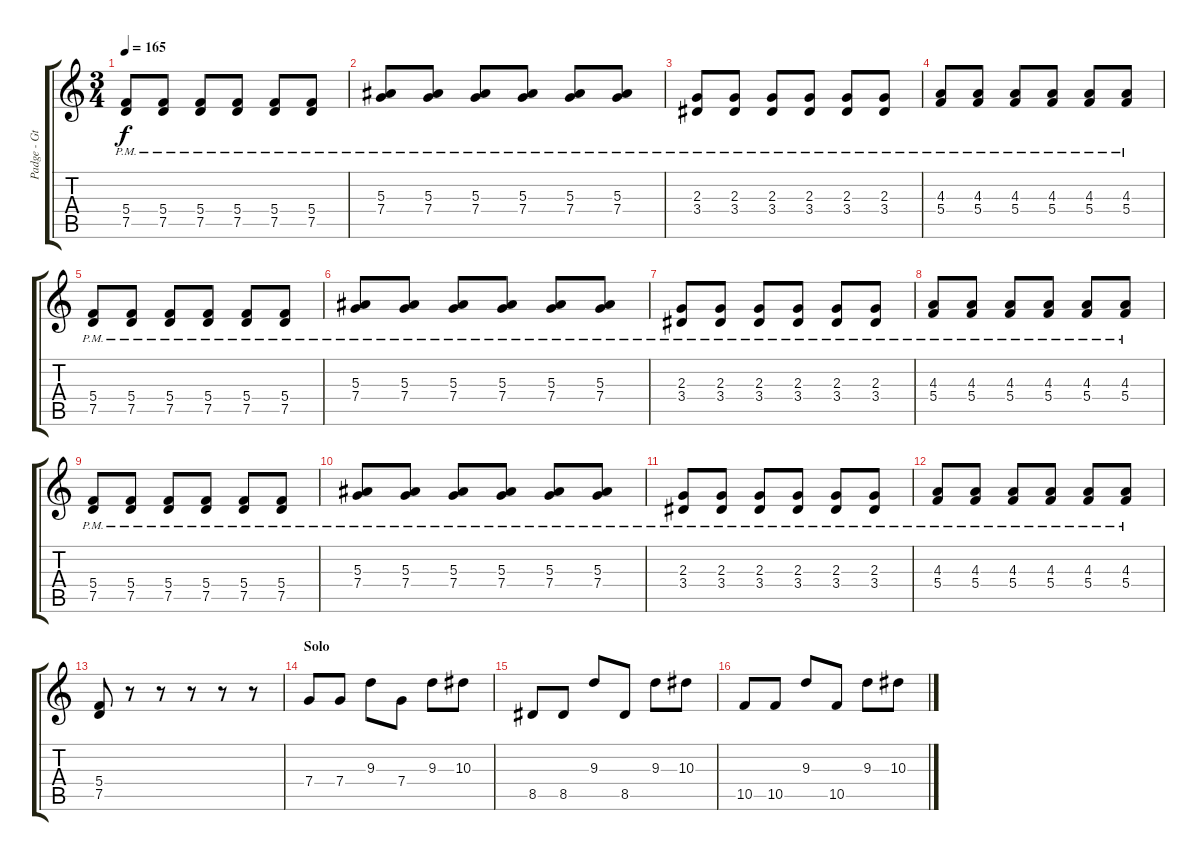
\track ("Padge - Gtr. 2" "Padge - Gt") {instrument distortionguitar}
\staff {score tabs}
\tuning (D4 A3 F3 C3 G2 C2) {hide}
\ts (3 4)
\tempo 165
\clef g2
\ks c
(5.4 7.5{pm}).8{dy f} (5.4{pm} 7.5{pm}).8 (5.4{pm} 7.5{pm}).8 (5.4{pm} 7.5{pm}).8 (5.4{pm} 7.5{pm}).8 (5.4{pm} 7.5{pm}).8 |
(5.3{pm} 7.4{pm}).8 (5.3{pm} 7.4{pm}).8 (5.3{pm} 7.4{pm}).8 (5.3{pm} 7.4{pm}).8 (5.3{pm} 7.4{pm}).8 (5.3{pm} 7.4{pm}).8 |
(2.3{pm} 3.4{pm}).8 (2.3{pm} 3.4{pm}).8 (2.3{pm} 3.4{pm}).8 (2.3{pm} 3.4{pm}).8 (2.3{pm} 3.4{pm}).8 (2.3{pm} 3.4{pm}).8 |
(4.3{pm} 5.4{pm}).8 (4.3{pm} 5.4{pm}).8 (4.3{pm} 5.4{pm}).8 (4.3{pm} 5.4{pm}).8 (4.3{pm} 5.4{pm}).8 (4.3{pm} 5.4{pm}).8 |
(5.4 7.5{pm}).8 (5.4{pm} 7.5{pm}).8 (5.4{pm} 7.5{pm}).8 (5.4{pm} 7.5{pm}).8 (5.4{pm} 7.5{pm}).8 (5.4{pm} 7.5{pm}).8 |
(5.3{pm} 7.4{pm}).8 (5.3{pm} 7.4{pm}).8 (5.3{pm} 7.4{pm}).8 (5.3{pm} 7.4{pm}).8 (5.3{pm} 7.4{pm}).8 (5.3{pm} 7.4{pm}).8 |
(2.3{pm} 3.4{pm}).8 (2.3{pm} 3.4{pm}).8 (2.3{pm} 3.4{pm}).8 (2.3{pm} 3.4{pm}).8 (2.3{pm} 3.4{pm}).8 (2.3{pm} 3.4{pm}).8 |
(4.3{pm} 5.4{pm}).8 (4.3{pm} 5.4{pm}).8 (4.3{pm} 5.4{pm}).8 (4.3{pm} 5.4{pm}).8 (4.3{pm} 5.4{pm}).8 (4.3{pm} 5.4{pm}).8 |
(5.4 7.5{pm}).8 (5.4{pm} 7.5{pm}).8 (5.4{pm} 7.5{pm}).8 (5.4{pm} 7.5{pm}).8 (5.4{pm} 7.5{pm}).8 (5.4{pm} 7.5{pm}).8 |
(5.3{pm} 7.4{pm}).8 (5.3{pm} 7.4{pm}).8 (5.3{pm} 7.4{pm}).8 (5.3{pm} 7.4{pm}).8 (5.3{pm} 7.4{pm}).8 (5.3{pm} 7.4{pm}).8 |
(2.3{pm} 3.4{pm}).8 (2.3{pm} 3.4{pm}).8 (2.3{pm} 3.4{pm}).8 (2.3{pm} 3.4{pm}).8 (2.3{pm} 3.4{pm}).8 (2.3{pm} 3.4{pm}).8 |
(4.3{pm} 5.4{pm}).8 (4.3{pm} 5.4{pm}).8 (4.3{pm} 5.4{pm}).8 (4.3{pm} 5.4{pm}).8 (4.3{pm} 5.4{pm}).8 (4.3{pm} 5.4{pm}).8 |
(5.4 7.5).8 r.8 r.8 r.8 r.8 r.8 |
\section ("" "Solo")
7.4.8 7.4.8 9.3.8 7.4.8 9.3.8 10.3.8 |
8.5.8 8.5.8 9.3.8 8.5.8 9.3.8 10.3.8 |
10.5.8 10.5.8 9.3.8 10.5.8 9.3.8 10.3.8
